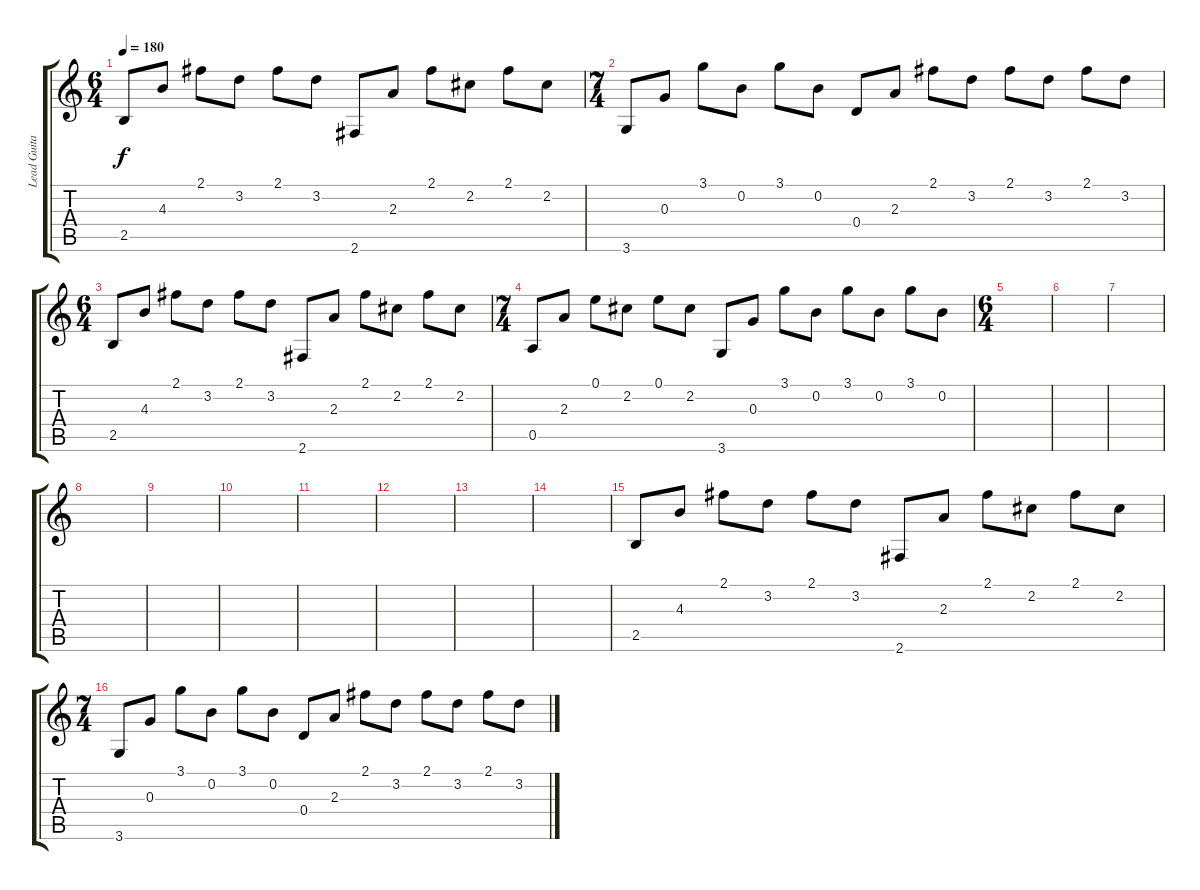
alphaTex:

\track ("Lead Guitar" "Lead Guita") {instrument electricguitarjazz}
\staff {score tabs}
\tuning (E4 B3 G3 D3 A2 E2) {hide}
\ts (6 4)
\tempo 180
\clef g2
\ks c
2.5.8{dy f} 4.3.8 2.1.8 3.2.8 2.1.8 3.2.8 2.6.8 2.3.8 2.1.8 2.2.8 2.1.8 2.2.8 |
\ts (7 4)
3.6.8 0.3.8 3.1.8 0.2.8 3.1.8 0.2.8 0.4.8 2.3.8 2.1.8 3.2.8 2.1.8 3.2.8 2.1.8 3.2.8 |
\ts (6 4)
2.5.8 4.3.8 2.1.8 3.2.8 2.1.8 3.2.8 2.6.8 2.3.8 2.1.8 2.2.8 2.1.8 2.2.8 |
\ts (7 4)
0.5.8 2.3.8 0.1.8 2.2.8 0.1.8 2.2.8 3.6.8 0.3.8 3.1.8 0.2.8 3.1.8 0.2.8 3.1.8 0.2.8 |
\ts (6 4)
|
|
|
|
|
|
|
|
|
|
2.5.8 4.3.8 2.1.8 3.2.8 2.1.8 3.2.8 2.6.8 2.3.8 2.1.8 2.2.8 2.1.8 2.2.8 |
\ts (7 4)
3.6.8 0.3.8 3.1.8 0.2.8 3.1.8 0.2.8 0.4.8 2.3.8 2.1.8 3.2.8 2.1.8 3.2.8 2.1.8 3.2.8
